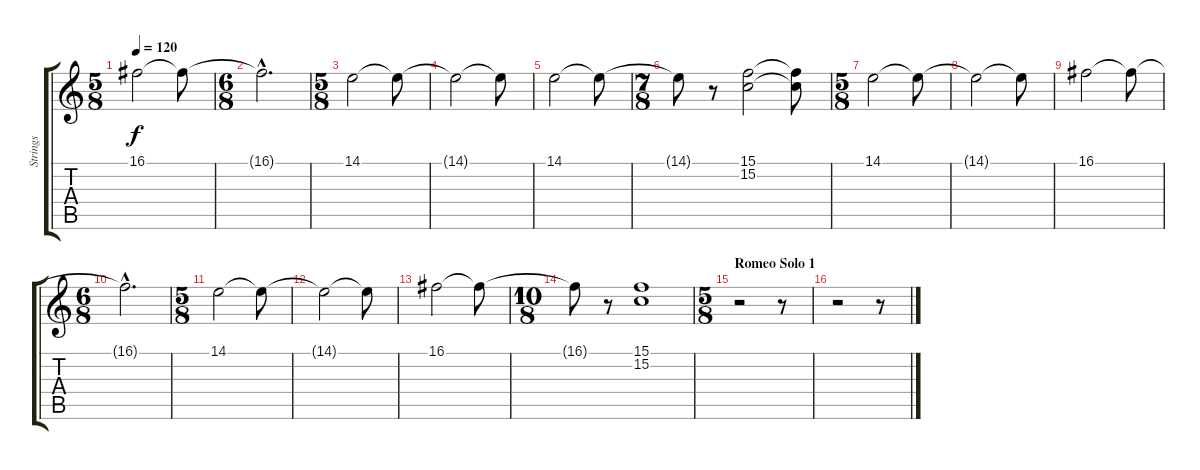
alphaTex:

\track ("Strings" "Strings") {instrument synthstrings1}
\staff {score tabs}
\tuning (D4 A3 F3 C3 G2 D2) {hide}
\ts (5 8)
\tempo 120
\clef g2
\ks c
16.1.2{dy f} 16.1{t}.8 |
\ts (6 8)
16.1{hac t}.2{d} |
\ts (5 8)
14.1.2 14.1{t}.8 |
14.1{t}.2 14.1{t}.8 |
14.1.2 14.1{t}.8 |
\ts (7 8)
14.1{t}.8 r.8 (15.1 15.2).2 (15.1{t} 15.2{t}).8 |
\ts (5 8)
14.1.2 14.1{t}.8 |
14.1{t}.2 14.1{t}.8 |
16.1.2 16.1{t}.8 |
\ts (6 8)
16.1{hac t}.2{d} |
\ts (5 8)
14.1.2 14.1{t}.8 |
14.1{t}.2 14.1{t}.8 |
16.1.2 16.1{t}.8 |
\ts (10 8)
16.1{t}.8 r.8 (15.1 15.2).1 |
\ts (5 8)
\section ("" "Romeo Solo 1")
r.2 r.8 |
r.2 r.8
